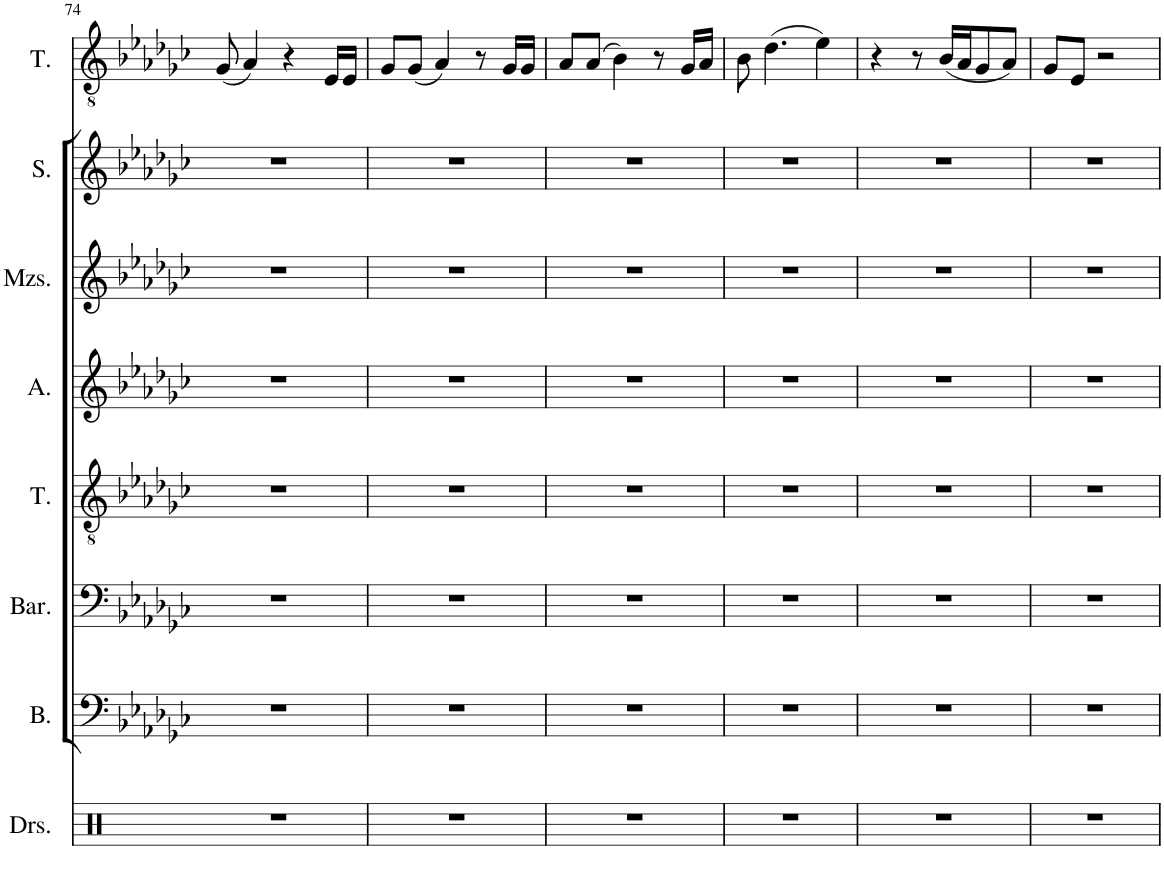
**kern	**kern	**kern	**kern	**kern	**kern	**kern	**kern
*part8	*part7	*part6	*part5	*part4	*part3	*part2	*part1
*staff8	*staff7	*staff6	*staff5	*staff4	*staff3	*staff2	*staff1
*I"Drumset	*I"Bass	*I"Baritone	*I"Tenor	*I"Alto	*I"Mezzo-soprano	*I"Soprano	*I"Tenor
*I'Drs.	*I'B.	*I'Bar.	*I'T.	*I'A.	*I'Mzs.	*I'S.	*I'T.
!!LO:PB:g=z
*clefX	*clefF4	*clefF4	*clefGv2	*clefG2	*clefG2	*clefG2	*clefGv2
*k[]	*k[b-e-a-d-g-c-]	*k[b-e-a-d-g-c-]	*k[b-e-a-d-g-c-]	*k[b-e-a-d-g-c-]	*k[b-e-a-d-g-c-]	*k[b-e-a-d-g-c-]	*k[b-e-a-d-g-c-]
*M6/8	*M6/8	*M6/8	*M6/8	*M6/8	*M6/8	*M6/8	*M6/8
=74	=74	=74	=74	=74	=74	=74	=74
2.r	2.r	2.r	2.r	2.r	2.r	2.r	(8G-/
.	.	.	.	.	.	.	4A-/)
.	.	.	.	.	.	.	4r
.	.	.	.	.	.	.	16E-/LL
.	.	.	.	.	.	.	16E-/JJ
=75	=75	=75	=75	=75	=75	=75	=75
2.r	2.r	2.r	2.r	2.r	2.r	2.r	8G-/L
.	.	.	.	.	.	.	(8G-/J
.	.	.	.	.	.	.	4A-/)
.	.	.	.	.	.	.	8r
.	.	.	.	.	.	.	16G-/LL
.	.	.	.	.	.	.	16G-/JJ
=76	=76	=76	=76	=76	=76	=76	=76
2.r	2.r	2.r	2.r	2.r	2.r	2.r	8A-/L
.	.	.	.	.	.	.	(8A-/J
.	.	.	.	.	.	.	4B-\)
.	.	.	.	.	.	.	8r
.	.	.	.	.	.	.	16G-/LL
.	.	.	.	.	.	.	16A-/JJ
=77	=77	=77	=77	=77	=77	=77	=77
2.r	2.r	2.r	2.r	2.r	2.r	2.r	8B-\
.	.	.	.	.	.	.	(4.d-\
.	.	.	.	.	.	.	4e-\)
=78	=78	=78	=78	=78	=78	=78	=78
2.r	2.r	2.r	2.r	2.r	2.r	2.r	4r
.	.	.	.	.	.	.	8r
.	.	.	.	.	.	.	(16B-/LL
.	.	.	.	.	.	.	16A-/J
.	.	.	.	.	.	.	8G-/
.	.	.	.	.	.	.	8A-/J)
=79	=79	=79	=79	=79	=79	=79	=79
2.r	2.r	2.r	2.r	2.r	2.r	2.r	8G-/L
.	.	.	.	.	.	.	8E-/J
.	.	.	.	.	.	.	2r
=	=	=	=	=	=	=	=
*-	*-	*-	*-	*-	*-	*-	*-
